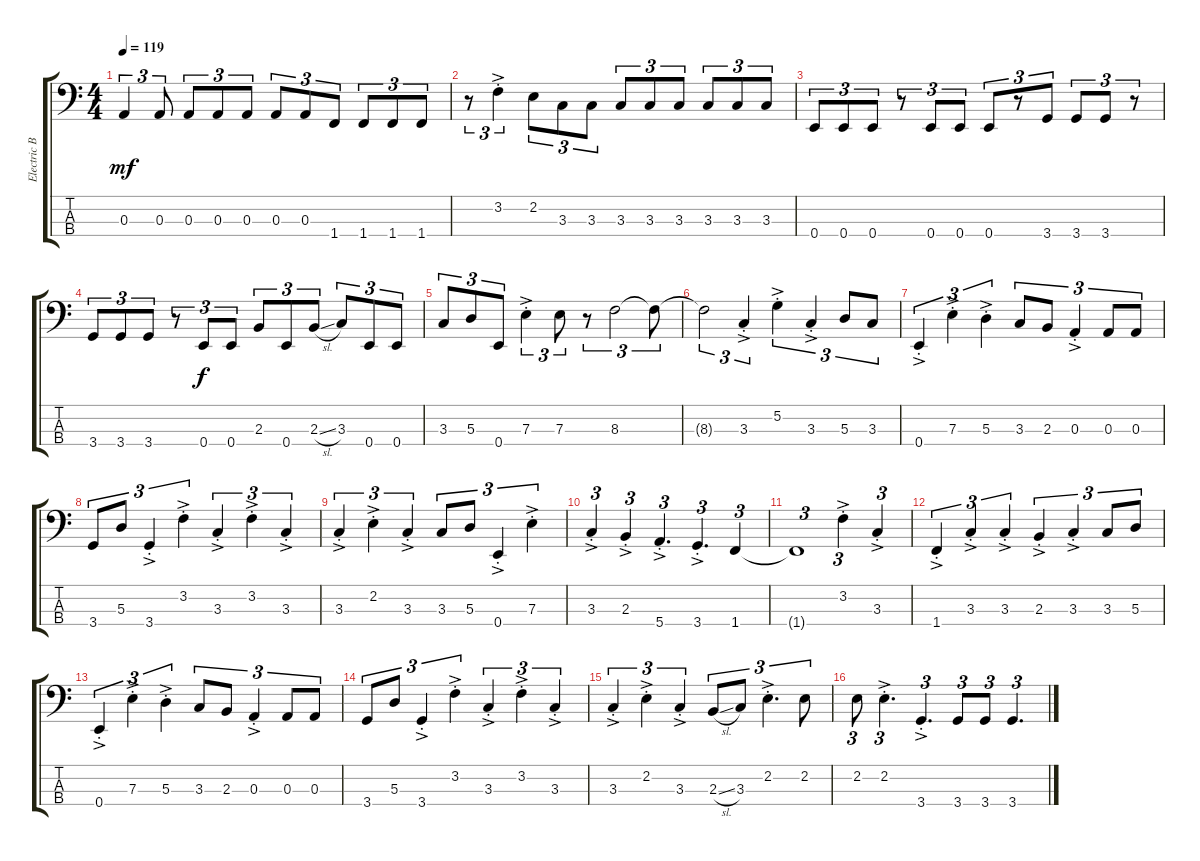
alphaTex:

\track ("Electric Bass" "Electric B") {instrument electricbassfinger}
\staff {score tabs}
\tuning (G2 D2 A1 E1) {hide}
\ts (4 4)
\tempo 119
\clef f4
\ks c
0.3.4{tu (3 2) dy mf} 0.3.8{tu (3 2)} 0.3.8{tu (3 2)} 0.3.8{tu (3 2)} 0.3.8{tu (3 2)} 0.3.8{tu (3 2)} 0.3.8{tu (3 2)} 1.4.8{tu (3 2)} 1.4.8{tu (3 2)} 1.4.8{tu (3 2)} 1.4.8{tu (3 2)} |
r.8{tu (3 2)} 3.2{ac st}.4{tu (3 2)} 2.2.8{tu (3 2)} 3.3.8{tu (3 2)} 3.3.8{tu (3 2)} 3.3.8{tu (3 2)} 3.3.8{tu (3 2)} 3.3.8{tu (3 2)} 3.3.8{tu (3 2)} 3.3.8{tu (3 2)} 3.3.8{tu (3 2)} |
0.4.8{tu (3 2)} 0.4.8{tu (3 2)} 0.4.8{tu (3 2)} r.8{tu (3 2)} 0.4.8{tu (3 2)} 0.4.8{tu (3 2)} 0.4.8{tu (3 2)} r.8{tu (3 2)} 3.4.8{tu (3 2)} 3.4.8{tu (3 2)} 3.4.8{tu (3 2)} r.8{tu (3 2)} |
3.4.8{tu (3 2)} 3.4.8{tu (3 2)} 3.4.8{tu (3 2)} r.8{tu (3 2)} 0.4.8{tu (3 2) dy f} 0.4.8{tu (3 2)} 2.3.8{tu (3 2)} 0.4.8{tu (3 2)} 2.3{sl}.8{tu (3 2)} 3.3.8{tu (3 2)} 0.4.8{tu (3 2)} 0.4.8{tu (3 2)} |
3.3.8{tu (3 2)} 5.3.8{tu (3 2)} 0.4.8{tu (3 2)} 7.3{ac st}.4{tu (3 2)} 7.3.8{tu (3 2)} r.8{tu (3 2)} 8.3.2{tu (3 2)} 8.3{t}.8{tu (3 2)} |
8.3{t}.2{tu (3 2)} 3.3{ac st}.4{tu (3 2)} 5.2{ac st}.4{tu (3 2)} 3.3{ac st}.4{tu (3 2)} 5.3.8{tu (3 2)} 3.3.8{tu (3 2)} |
0.4{ac st}.4{tu (3 2)} 7.3{ac st}.4{tu (3 2)} 5.3{ac st}.4{tu (3 2)} 3.3.8{tu (3 2)} 2.3.8{tu (3 2)} 0.3{ac st}.4{tu (3 2)} 0.3.8{tu (3 2)} 0.3.8{tu (3 2)} |
3.4.8{tu (3 2)} 5.3.8{tu (3 2)} 3.4{ac st}.4{tu (3 2)} 3.2{ac st}.4{tu (3 2)} 3.3{ac st}.4{tu (3 2)} 3.2{ac st}.4{tu (3 2)} 3.3{ac st}.4{tu (3 2)} |
3.3{ac st}.4{tu (3 2)} 2.2{ac st}.4{tu (3 2)} 3.3{ac st}.4{tu (3 2)} 3.3.8{tu (3 2)} 5.3.8{tu (3 2)} 0.4{ac st}.4{tu (3 2)} 7.3{ac st}.4{tu (3 2)} |
3.3{ac st}.4{tu (3 2)} 2.3{ac st}.4{tu (3 2)} 5.4{ac st}.4{d tu (3 2)} 3.4{ac st}.4{d tu (3 2)} 1.4.4{tu (3 2)} |
1.4{t}.1{tu (3 2)} 3.2{ac st}.4{tu (3 2)} 3.3{ac st}.4{tu (3 2)} |
1.4{ac st}.4{tu (3 2)} 3.3{ac st}.4{tu (3 2)} 3.3{ac st}.4{tu (3 2)} 2.3{ac st}.4{tu (3 2)} 3.3{ac st}.4{tu (3 2)} 3.3.8{tu (3 2)} 5.3.8{tu (3 2)} |
0.4{ac st}.4{tu (3 2)} 7.3{ac st}.4{tu (3 2)} 5.3{ac st}.4{tu (3 2)} 3.3.8{tu (3 2)} 2.3.8{tu (3 2)} 0.3{ac st}.4{tu (3 2)} 0.3.8{tu (3 2)} 0.3.8{tu (3 2)} |
3.4.8{tu (3 2)} 5.3.8{tu (3 2)} 3.4{ac st}.4{tu (3 2)} 3.2{ac st}.4{tu (3 2)} 3.3{ac st}.4{tu (3 2)} 3.2{ac st}.4{tu (3 2)} 3.3{ac st}.4{tu (3 2)} |
3.3{ac st}.4{tu (3 2)} 2.2{ac st}.4{tu (3 2)} 3.3{ac st}.4{tu (3 2)} 2.3{sl}.8{tu (3 2)} 3.3.8{tu (3 2)} 2.2{ac st}.4{d tu (3 2)} 2.2.8{tu (3 2)} |
2.2.8{tu (3 2)} 2.2{ac st}.4{d tu (3 2)} 3.4{ac st}.4{d tu (3 2)} 3.4.8{tu (3 2)} 3.4.8{tu (3 2)} 3.4.4{d tu (3 2)}
